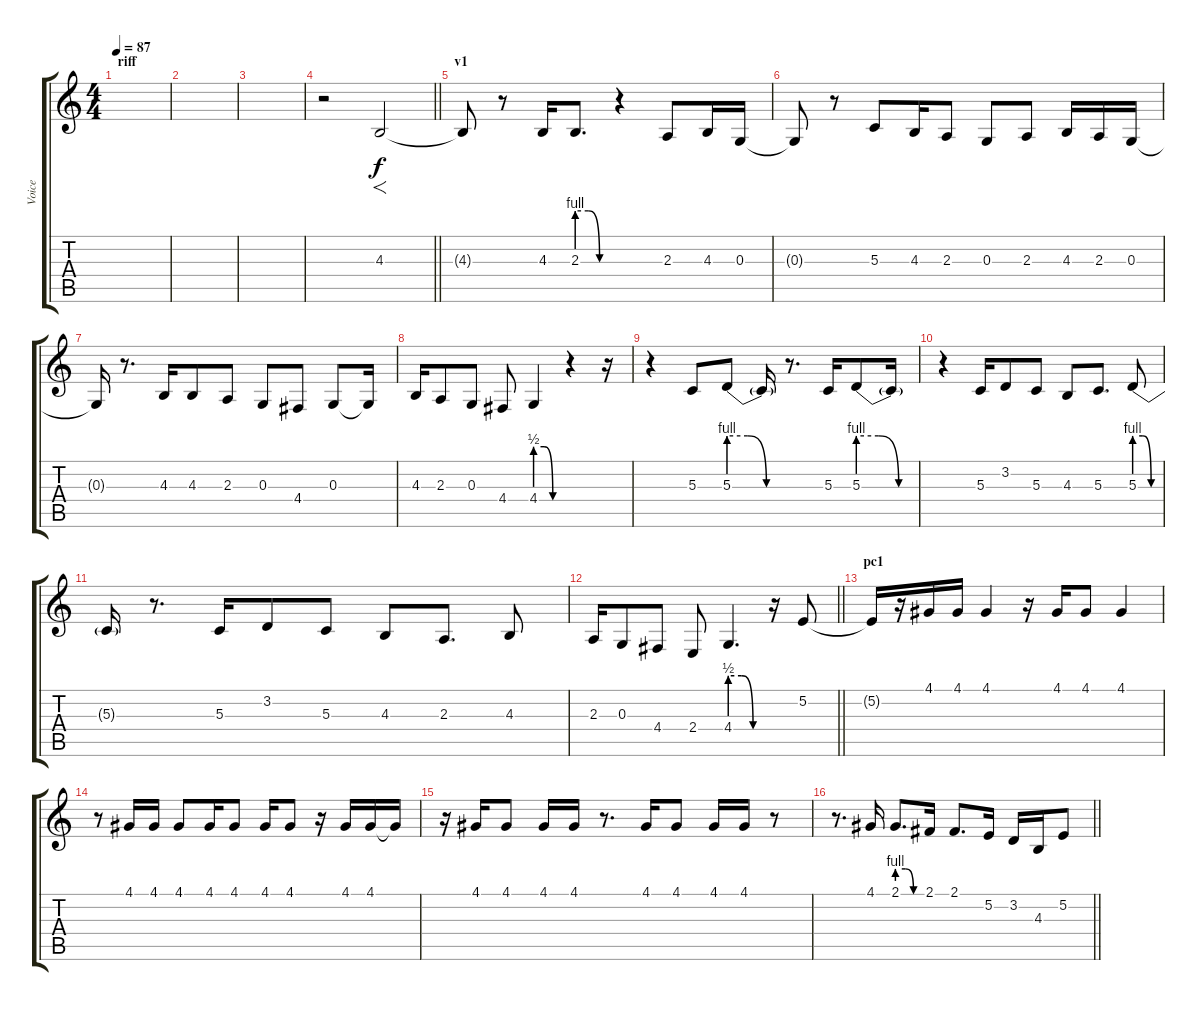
\track ("Voice" "Voice") {instrument lead2sawtooth}
\staff {score tabs}
\tuning (E4 B3 G3 D3 A2 D2) {hide}
\ts (4 4)
\section ("" "riff")
\tempo 87
\clef g2
\ks c
|
|
|
\barLineRight lightlight
r.2 4.3.2{f} |
\section ("" "v1")
4.3{t}.8 r.8 4.3.16 2.3{be (custom 0 4 20 4 40 0 60 0)}.8{d} r.4 2.3.8 4.3.16 0.3.16 |
0.3{t}.8 r.8 5.3.8 4.3.16 2.3.8 0.3.8 2.3.8 4.3.16 2.3.16 0.3.16 |
0.3{t}.16 r.8{d} 4.3.16 4.3.8 2.3.8 0.3.8 4.4.8 0.3.8 0.3{t}.16 |
4.3.16 2.3.8 0.3.8 4.4.8 4.4{be (custom 0 2 20 2 40 0 60 0)}.4 r.4 r.16 |
r.4 5.3.8 5.3{be (custom 0 4 20 4 40 0 60 0)}.8 5.3{t}.16 r.8{d} 5.3.16 5.3{be (custom 0 4 20 4 40 0 60 0)}.8 5.3{t}.16 |
r.4 5.3.16 3.2.8 5.3.8 4.3.8 5.3.8{d} 5.3{be (custom 0 4 20 4 40 0 60 0)}.8 |
5.3{t}.16 r.8{d} 5.3.16 3.2.8 5.3.8 4.3.8 2.3.8{d} 4.3.8 |
\barLineRight lightlight
2.3.16 0.3.8 4.4.8 2.4.8 4.4{be (custom 0 2 20 2 40 0 60 0)}.4{d} r.16 5.2.8 |
\section ("" "pc1")
5.2{t}.16 r.16 4.1.16 4.1.16 4.1.4 r.16 4.1.16 4.1.8 4.1.4 |
r.8 4.1.16 4.1.16 4.1.8 4.1.16 4.1.8 4.1.16 4.1.8 r.16 4.1.16 4.1.16 4.1{t}.16 |
r.16 4.1.16 4.1.8 4.1.16 4.1.16 r.8{d} 4.1.16 4.1.8 4.1.16 4.1.16 r.8 |
\barLineRight lightlight
r.8{d} 4.1.16 2.1{be (custom 0 4 20 4 40 0 60 0)}.8{d} 2.1.16 2.1.8{d} 5.2.16 3.2.16 4.3.16 5.2.8
